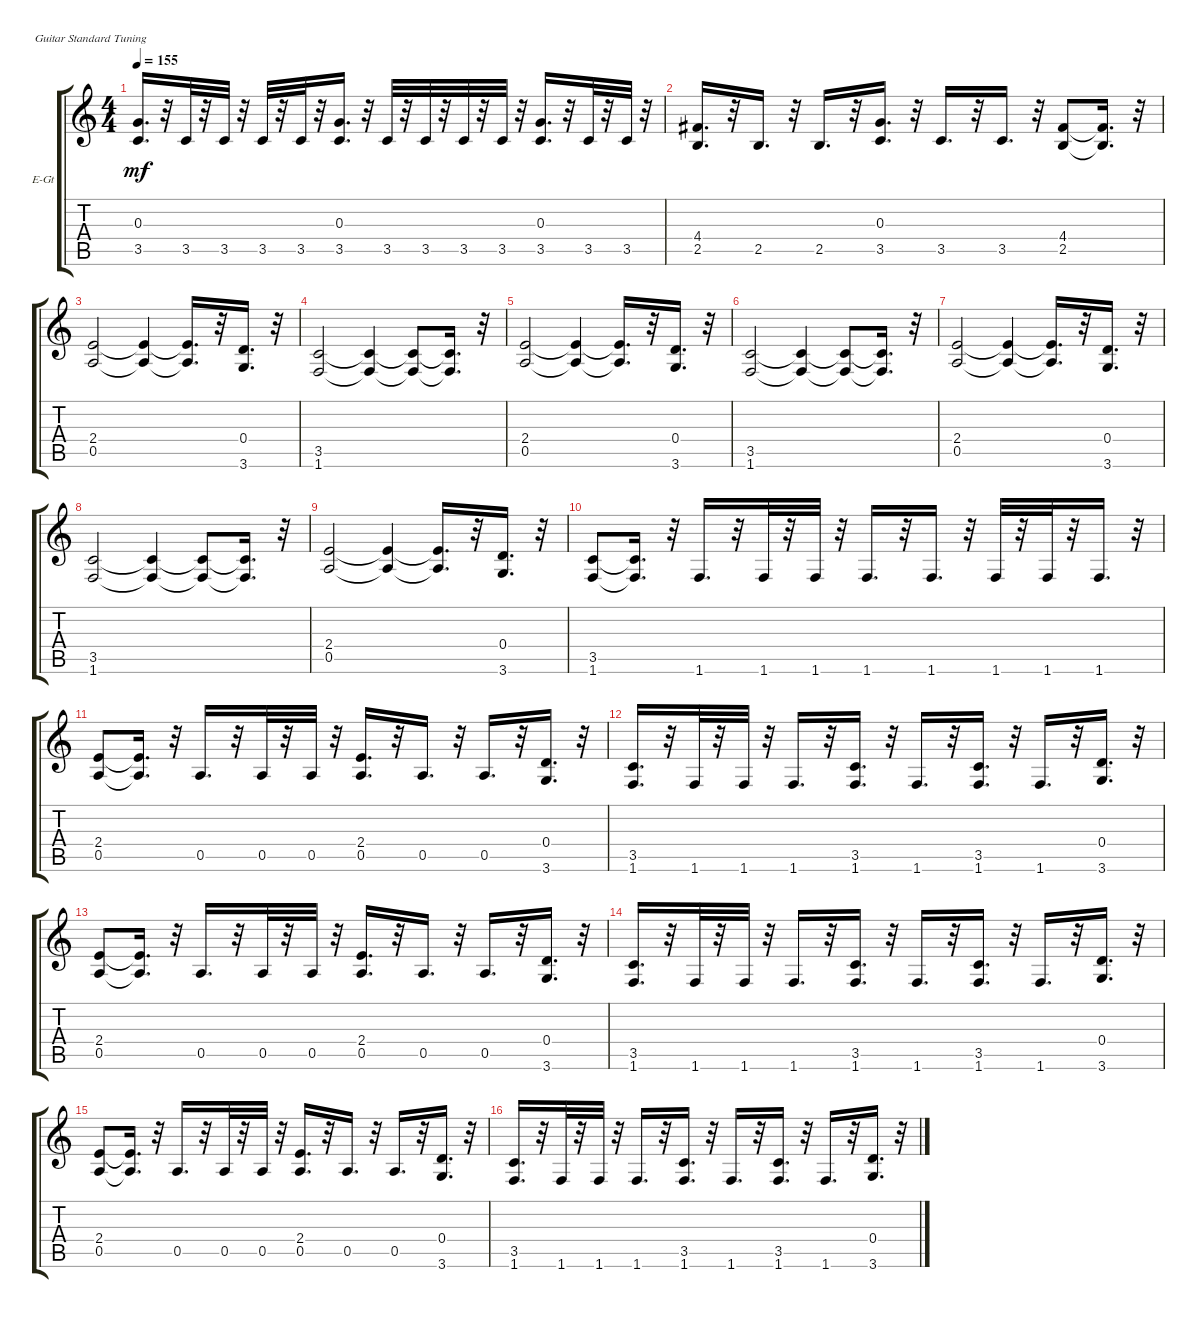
\bracketExtendMode groupsimilarinstruments
\firstSystemTrackNameOrientation horizontal
\otherSystemsTrackNameOrientation horizontal
\track ("" "E-Gt") {instrument electricguitarclean}
\staff {score tabs}
\tuning (E4 B3 G3 D3 A2 E2)
\ts (4 4)
\tempo 155
\clef g2
\ks c
(0.3 3.5).16{d dy mf} r.32 3.5.32 r.32 3.5.32 r.32 3.5.32 r.32 3.5.32 r.32 (0.3 3.5).16{d} r.32 3.5.32 r.32 3.5.32 r.32 3.5.32 r.32 3.5.32 r.32 (0.3 3.5).16{d} r.32 3.5.32 r.32 3.5.32 r.32 |
(4.4 2.5).16{d} r.32 2.5.16{d} r.32 2.5.16{d} r.32 (0.3 3.5).16{d} r.32 3.5.16{d} r.32 3.5.16{d} r.32 (4.4 2.5).8 (4.4{t} 2.5{t}).16{d} r.32 |
(0.5 2.4).2 (0.5{t} 2.4{t}).4 (0.5{t} 2.4{t}).16{d} r.32 (0.4 3.6).16{d} r.32 |
(1.6 3.5).2 (1.6{t} 3.5{t}).4 (1.6{t} 3.5{t}).8 (1.6{t} 3.5{t}).16{d} r.32 |
(0.5 2.4).2 (0.5{t} 2.4{t}).4 (0.5{t} 2.4{t}).16{d} r.32 (0.4 3.6).16{d} r.32 |
(1.6 3.5).2 (1.6{t} 3.5{t}).4 (1.6{t} 3.5{t}).8 (1.6{t} 3.5{t}).16{d} r.32 |
(0.5 2.4).2 (0.5{t} 2.4{t}).4 (0.5{t} 2.4{t}).16{d} r.32 (0.4 3.6).16{d} r.32 |
(1.6 3.5).2 (1.6{t} 3.5{t}).4 (1.6{t} 3.5{t}).8 (1.6{t} 3.5{t}).16{d} r.32 |
(0.5 2.4).2 (0.5{t} 2.4{t}).4 (0.5{t} 2.4{t}).16{d} r.32 (0.4 3.6).16{d} r.32 |
(3.5 1.6).8 (3.5{t} 1.6{t}).16{d} r.32 1.6.16{d} r.32 1.6.32 r.32 1.6.32 r.32 1.6.16{d} r.32 1.6.16{d} r.32 1.6.32 r.32 1.6.32 r.32 1.6.16{d} r.32 |
(2.4 0.5).8 (2.4{t} 0.5{t}).16{d} r.32 0.5.16{d} r.32 0.5.32 r.32 0.5.32 r.32 (2.4 0.5).16{d} r.32 0.5.16{d} r.32 0.5.16{d} r.32 (0.4 3.6).16{d} r.32 |
(3.5 1.6).16{d} r.32 1.6.32 r.32 1.6.32 r.32 1.6.16{d} r.32 (3.5 1.6).16{d} r.32 1.6.16{d} r.32 (3.5 1.6).16{d} r.32 1.6.16{d} r.32 (0.4 3.6).16{d} r.32 |
(2.4 0.5).8 (2.4{t} 0.5{t}).16{d} r.32 0.5.16{d} r.32 0.5.32 r.32 0.5.32 r.32 (2.4 0.5).16{d} r.32 0.5.16{d} r.32 0.5.16{d} r.32 (0.4 3.6).16{d} r.32 |
(3.5 1.6).16{d} r.32 1.6.32 r.32 1.6.32 r.32 1.6.16{d} r.32 (3.5 1.6).16{d} r.32 1.6.16{d} r.32 (3.5 1.6).16{d} r.32 1.6.16{d} r.32 (0.4 3.6).16{d} r.32 |
(2.4 0.5).8 (2.4{t} 0.5{t}).16{d} r.32 0.5.16{d} r.32 0.5.32 r.32 0.5.32 r.32 (2.4 0.5).16{d} r.32 0.5.16{d} r.32 0.5.16{d} r.32 (0.4 3.6).16{d} r.32 |
(3.5 1.6).16{d} r.32 1.6.32 r.32 1.6.32 r.32 1.6.16{d} r.32 (3.5 1.6).16{d} r.32 1.6.16{d} r.32 (3.5 1.6).16{d} r.32 1.6.16{d} r.32 (0.4 3.6).16{d} r.32
